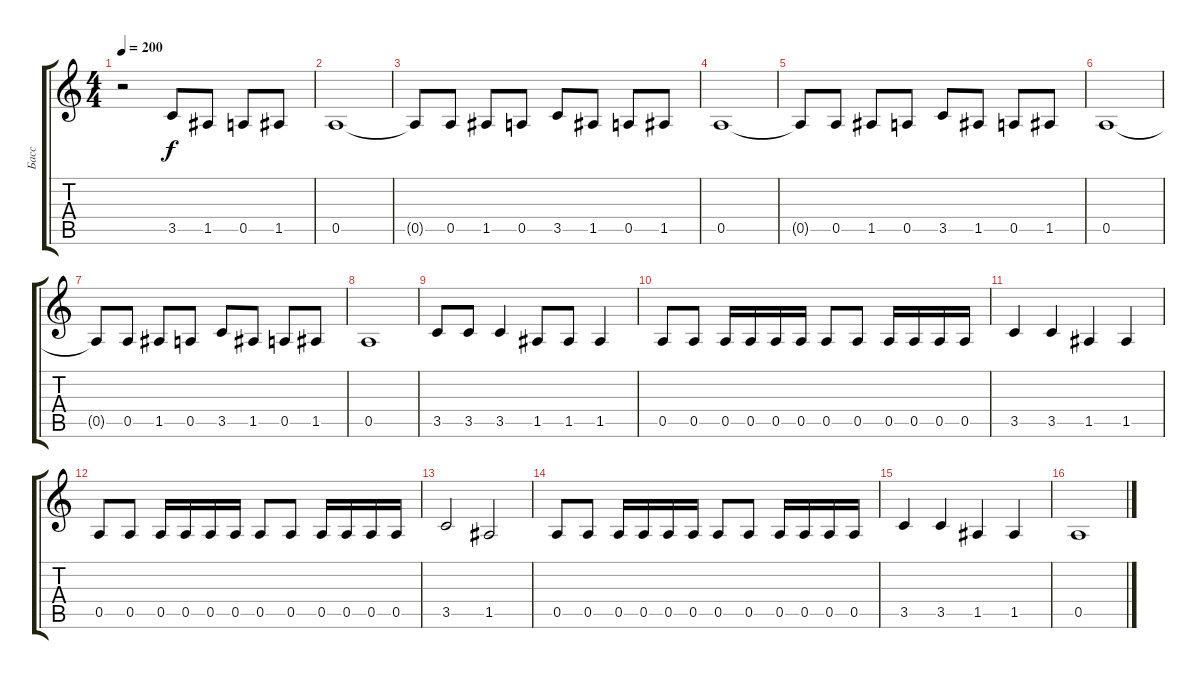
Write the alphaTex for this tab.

\track ("Басс" "Басс") {instrument electricbassfinger}
\staff {score tabs}
\tuning (E4 B3 G3 D3 A2 E2) {hide}
\ts (4 4)
\tempo 200
\clef g2
\ks c
r.2{dy f} 3.5.8 1.5.8 0.5.8 1.5.8 |
0.5.1 |
0.5{t}.8 0.5.8 1.5.8 0.5.8 3.5.8 1.5.8 0.5.8 1.5.8 |
0.5.1 |
0.5{t}.8 0.5.8 1.5.8 0.5.8 3.5.8 1.5.8 0.5.8 1.5.8 |
0.5.1 |
0.5{t}.8 0.5.8 1.5.8 0.5.8 3.5.8 1.5.8 0.5.8 1.5.8 |
0.5.1 |
3.5.8 3.5.8 3.5.4 1.5.8 1.5.8 1.5.4 |
0.5.8 0.5.8 0.5.16 0.5.16 0.5.16 0.5.16 0.5.8 0.5.8 0.5.16 0.5.16 0.5.16 0.5.16 |
3.5.4 3.5.4 1.5.4 1.5.4 |
0.5.8 0.5.8 0.5.16 0.5.16 0.5.16 0.5.16 0.5.8 0.5.8 0.5.16 0.5.16 0.5.16 0.5.16 |
3.5.2 1.5.2 |
0.5.8 0.5.8 0.5.16 0.5.16 0.5.16 0.5.16 0.5.8 0.5.8 0.5.16 0.5.16 0.5.16 0.5.16 |
3.5.4 3.5.4 1.5.4 1.5.4 |
0.5.1
